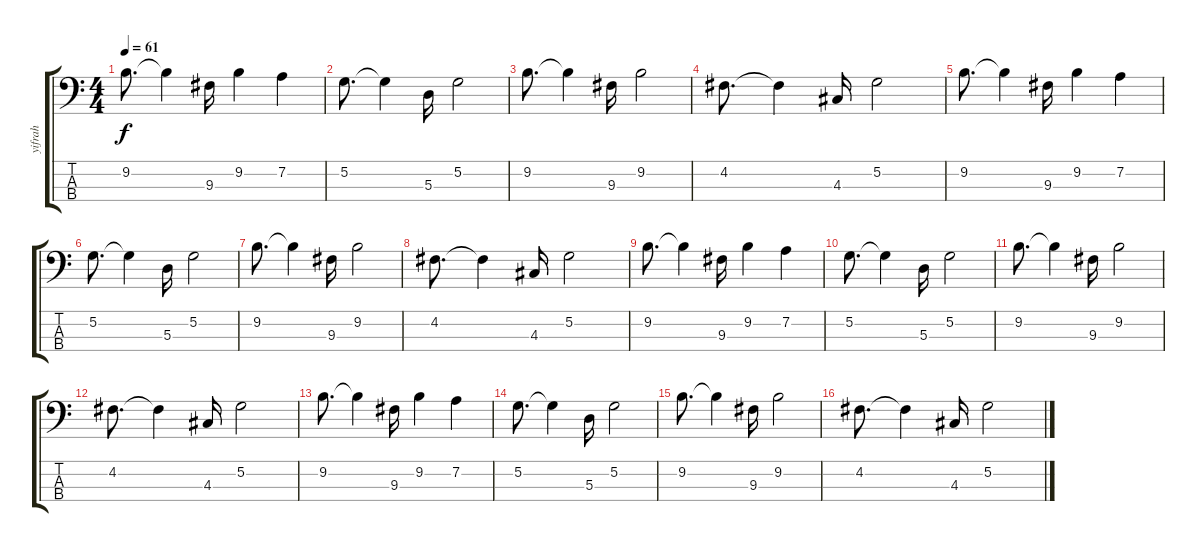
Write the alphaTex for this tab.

\track ("yifrah" "yifrah") {instrument electricbassfinger}
\staff {score tabs}
\tuning (G2 D2 A1 E1) {hide}
\ts (4 4)
\tempo 61
\clef f4
\ks c
9.2.8{d dy f} 9.2{t}.4 9.3.16 9.2.4 7.2.4 |
5.2.8{d} 5.2{t}.4 5.3.16 5.2.2 |
9.2.8{d} 9.2{t}.4 9.3.16 9.2.2 |
4.2.8{d} 4.2{t}.4 4.3.16 5.2.2 |
9.2.8{d} 9.2{t}.4 9.3.16 9.2.4 7.2.4 |
5.2.8{d} 5.2{t}.4 5.3.16 5.2.2 |
9.2.8{d} 9.2{t}.4 9.3.16 9.2.2 |
4.2.8{d} 4.2{t}.4 4.3.16 5.2.2 |
9.2.8{d} 9.2{t}.4 9.3.16 9.2.4 7.2.4 |
5.2.8{d} 5.2{t}.4 5.3.16 5.2.2 |
9.2.8{d} 9.2{t}.4 9.3.16 9.2.2 |
4.2.8{d} 4.2{t}.4 4.3.16 5.2.2 |
9.2.8{d} 9.2{t}.4 9.3.16 9.2.4 7.2.4 |
5.2.8{d} 5.2{t}.4 5.3.16 5.2.2 |
9.2.8{d} 9.2{t}.4 9.3.16 9.2.2 |
4.2.8{d} 4.2{t}.4 4.3.16 5.2.2
